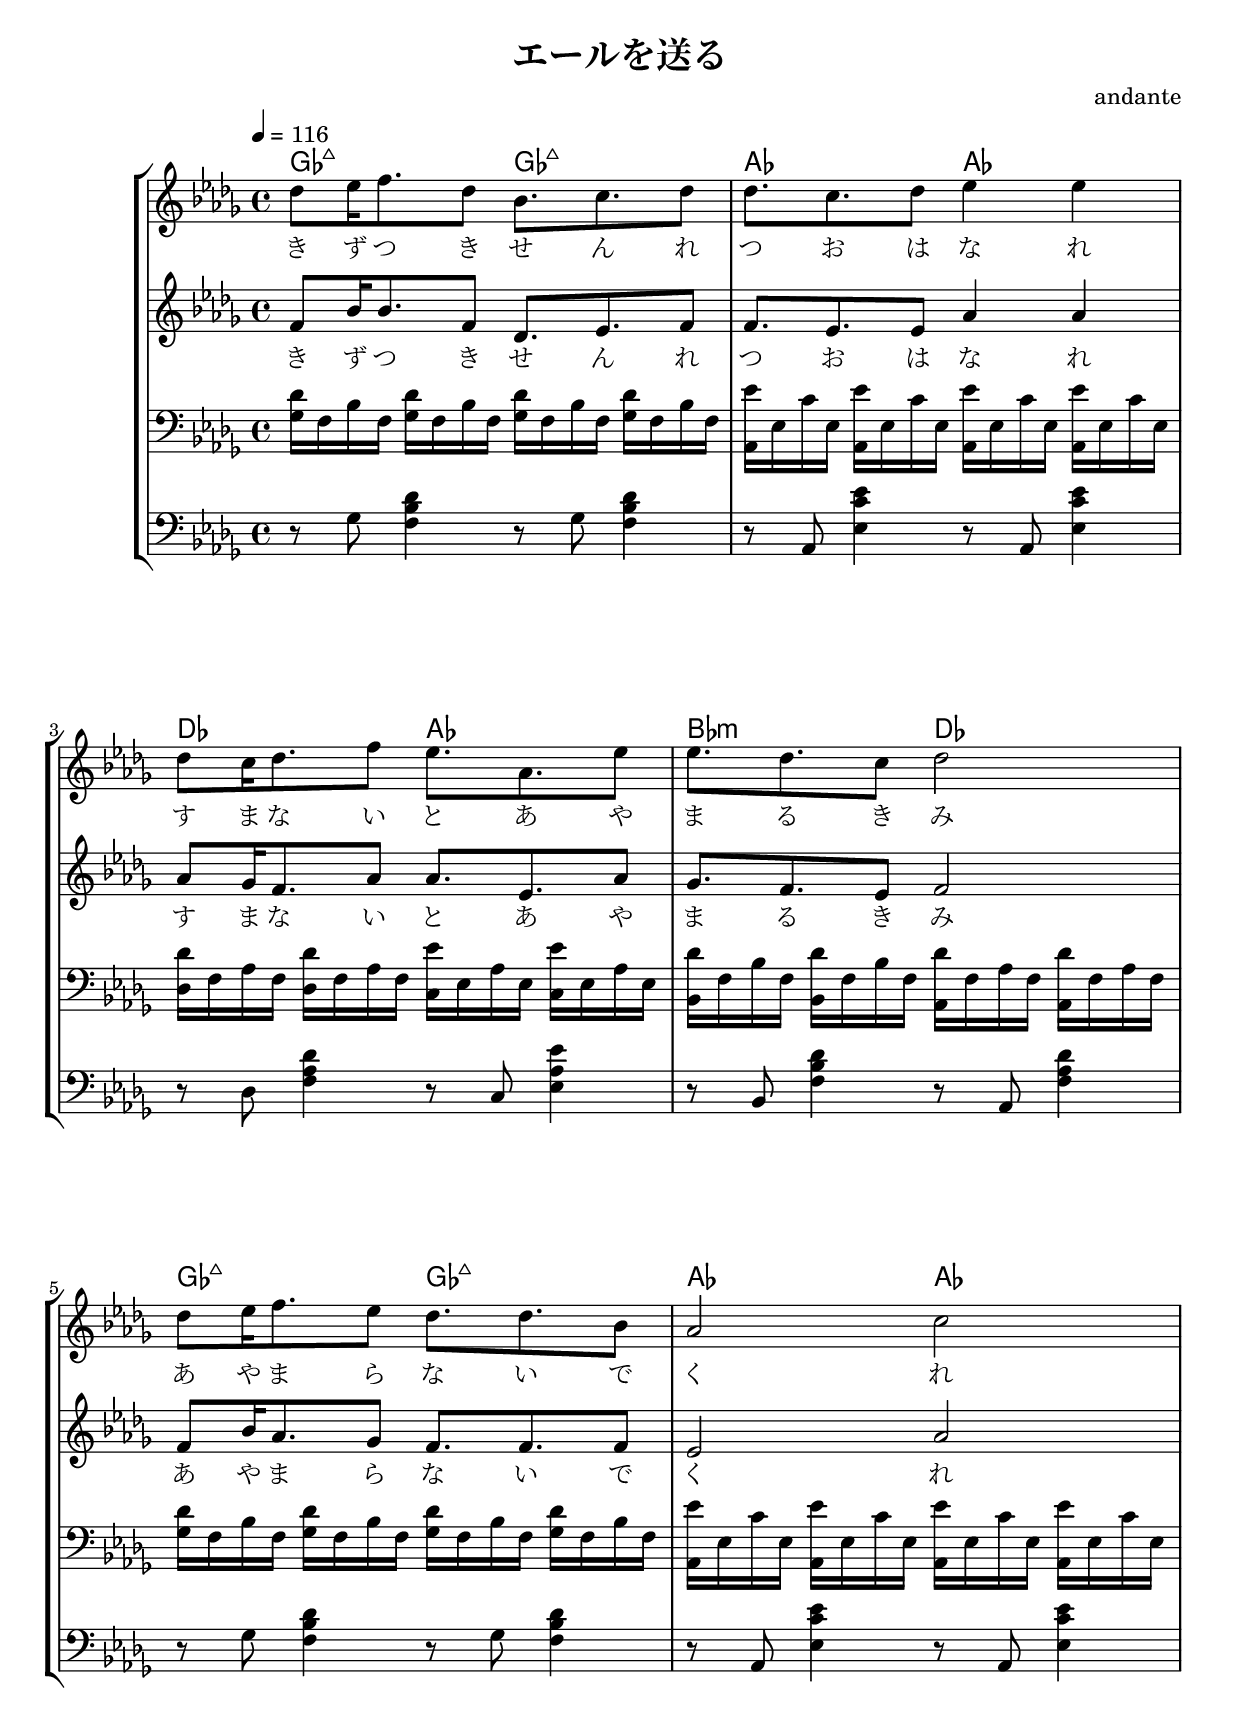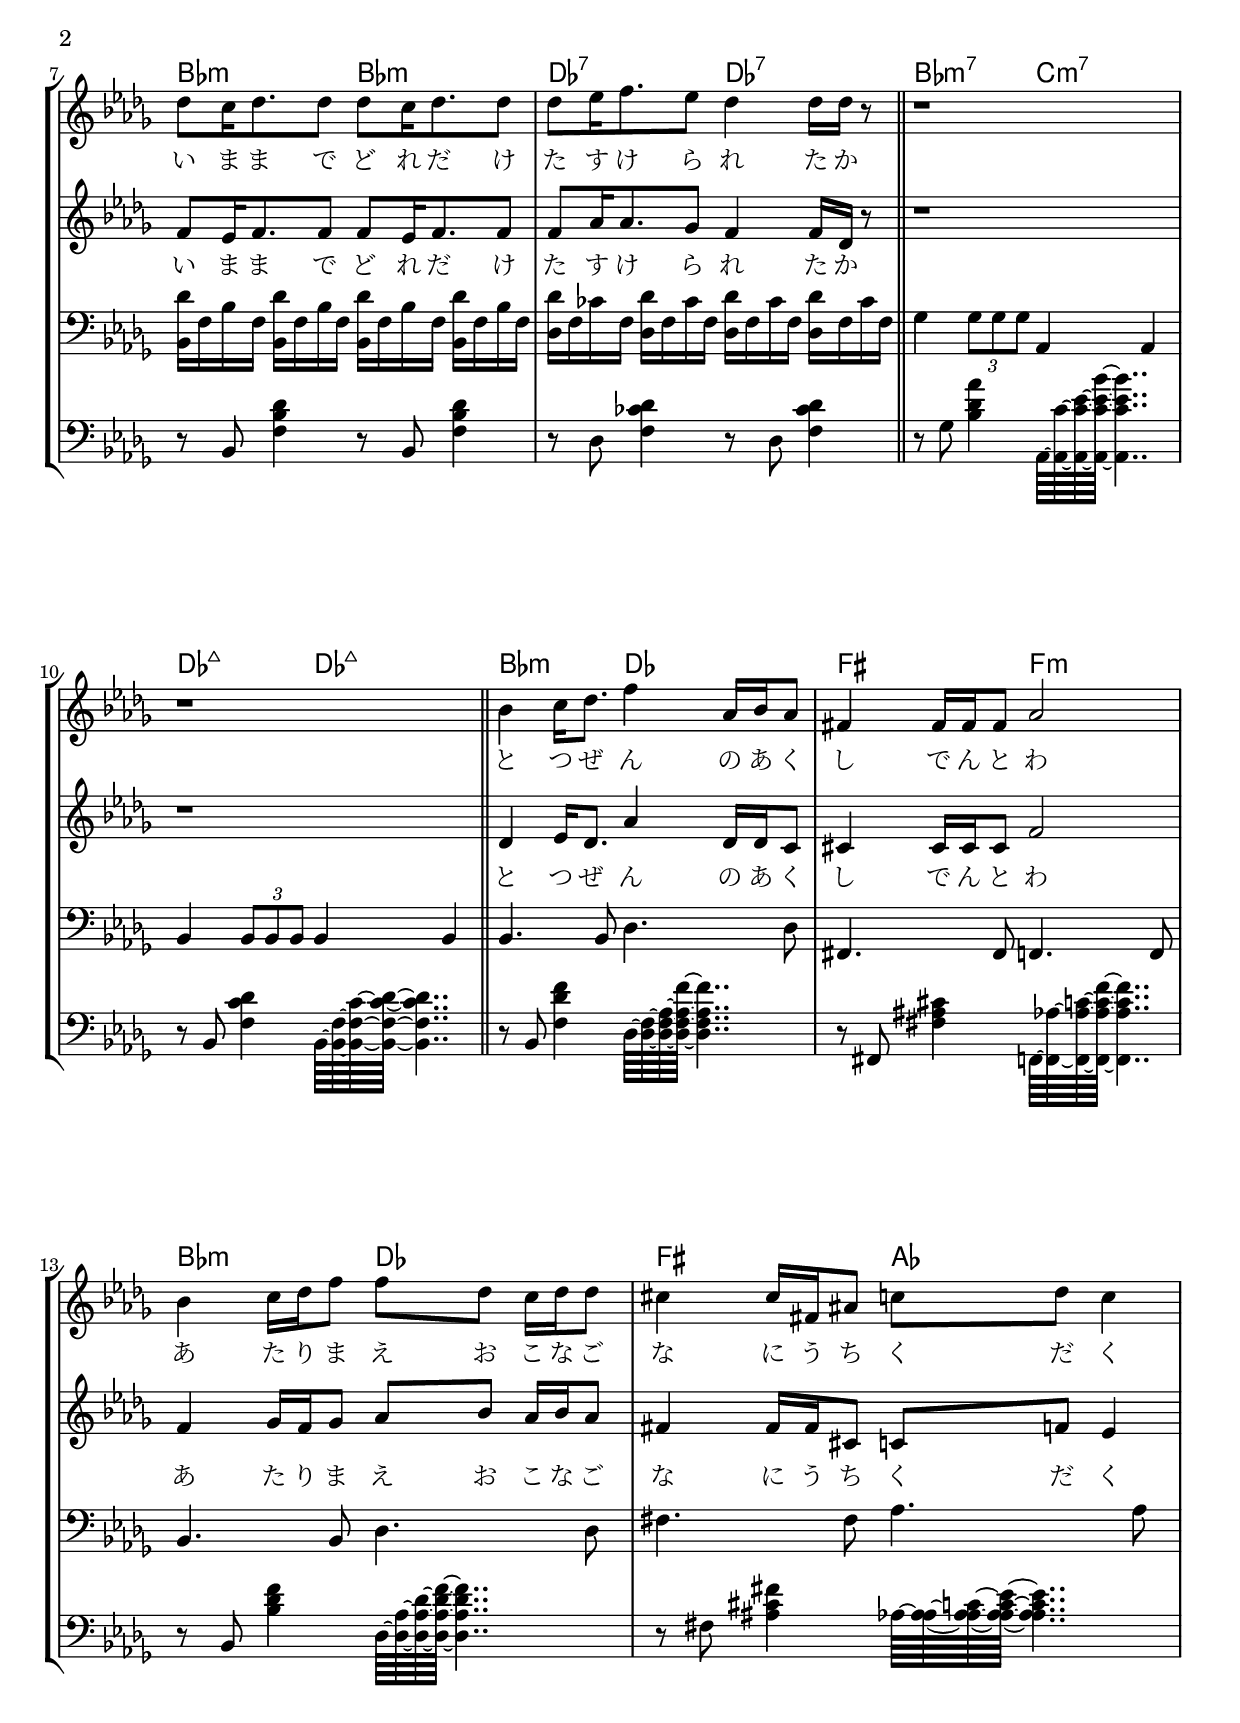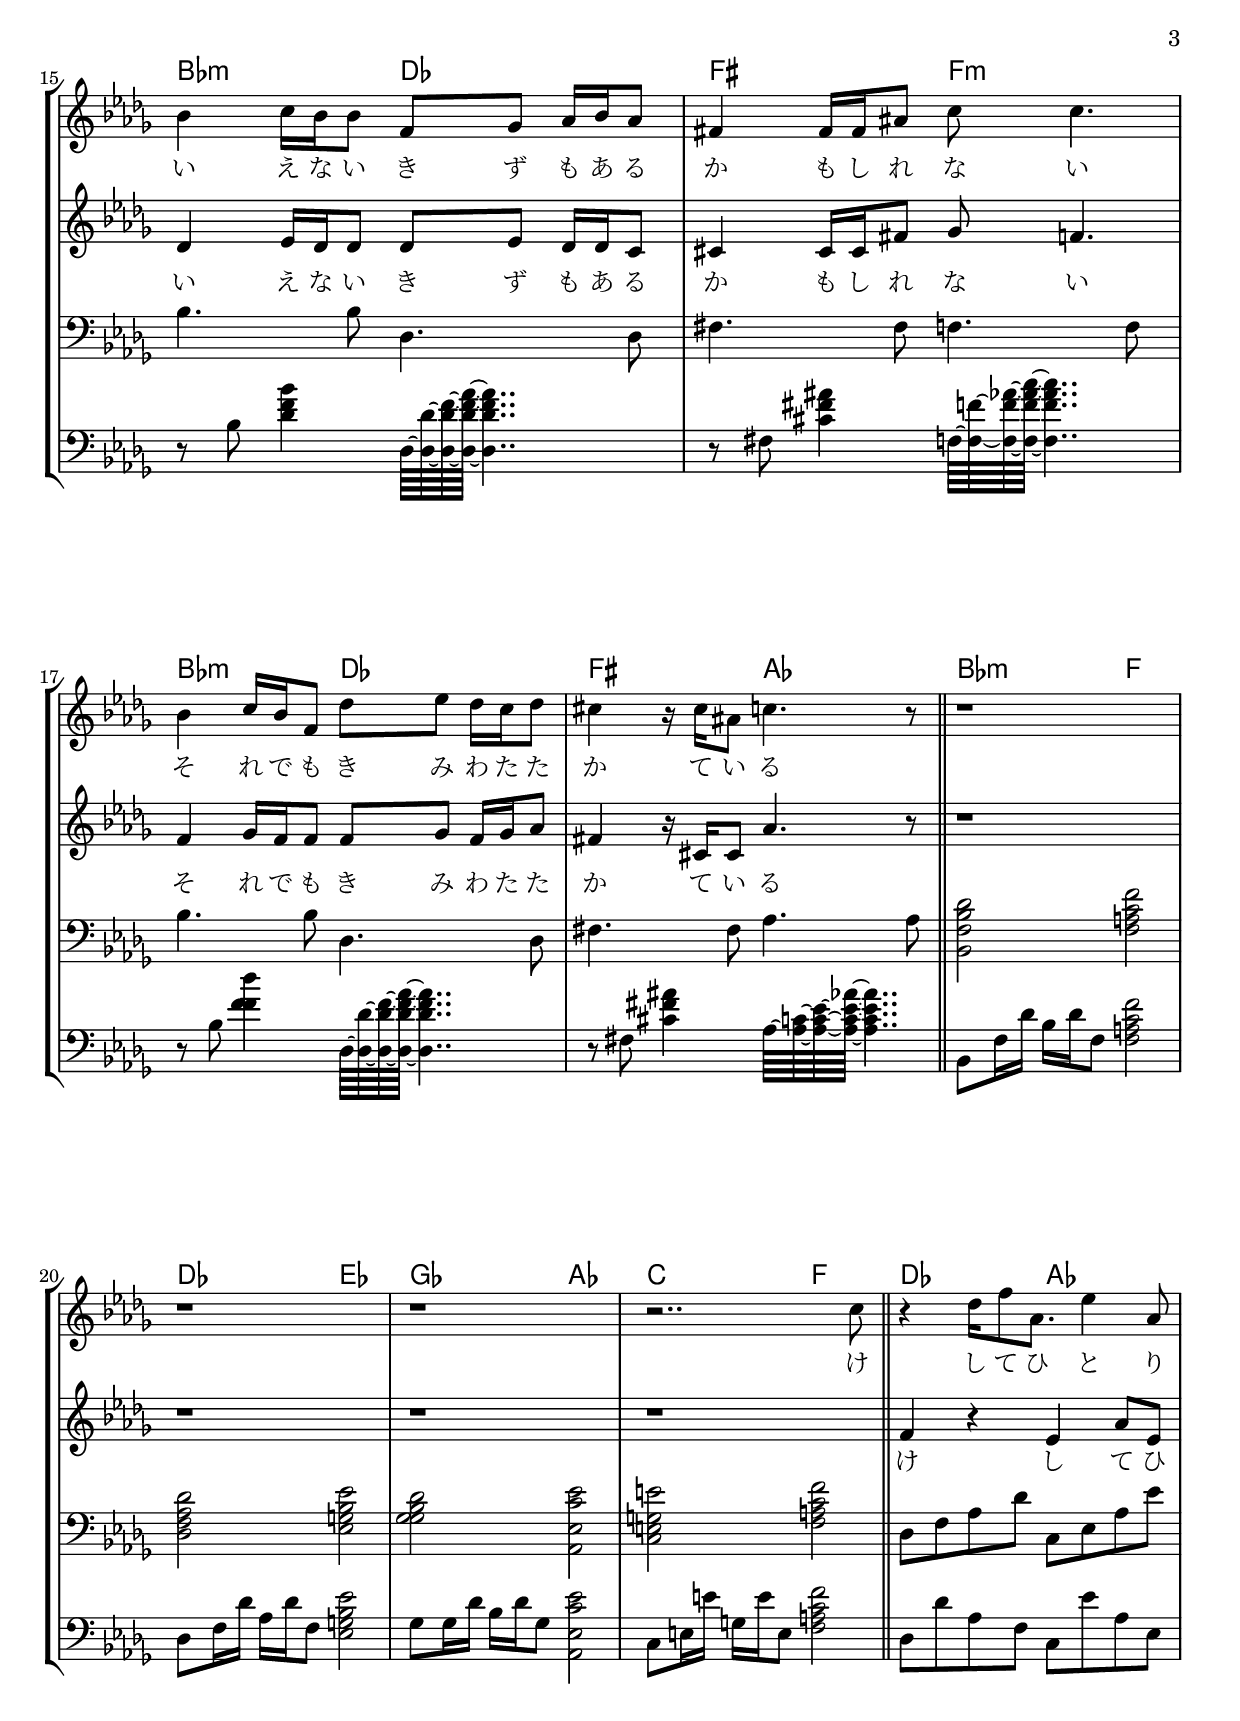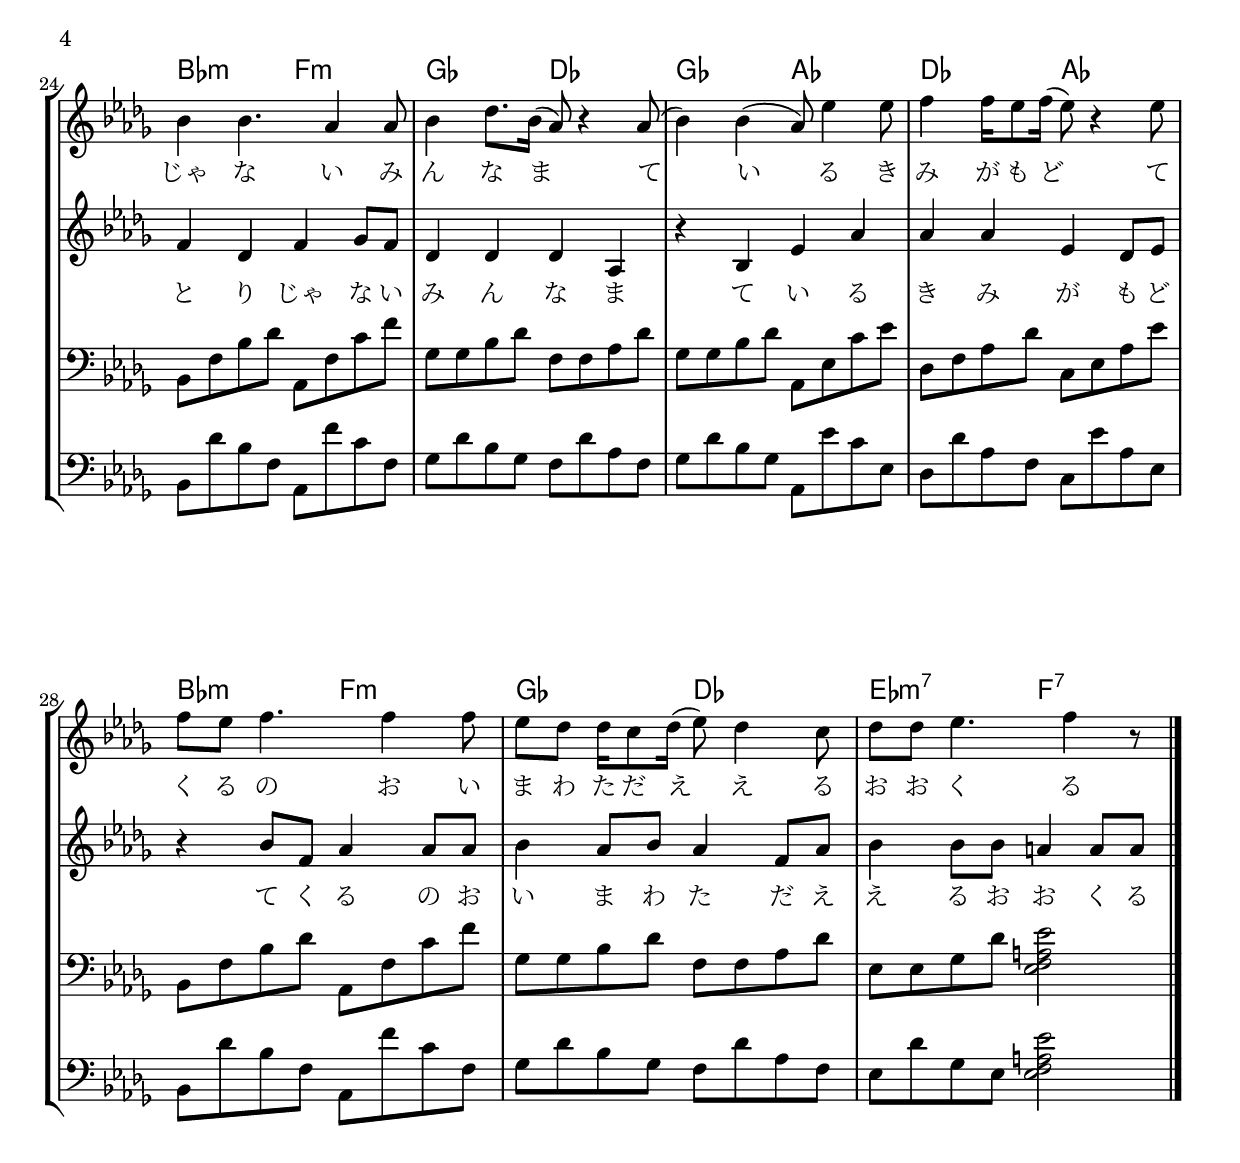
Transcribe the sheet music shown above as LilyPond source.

\version "2.12.1"

\header {
	title = \markup {エールを送る}
	composer = \markup \center-column {andante}
}

harmony = \chordmode {
	ges2:maj7 ges:maj7 as as des as bes:m des ges:maj7 ges:maj7 as as bes:m bes:m des:7 des:7 

	bes:min7 c:m7 des:maj7 des:maj7 

	bes:m des fis f:m bes:m des fis as bes:m des fis f:m bes:m des fis as 

	bes:m f des es ges as c f 

	des as bes:m f:m ges des ges as des as bes:m f:m ges des es:min7 f:7 
}

melody = {
	\set Staff.midiInstrument = #"mmi0.42"
		\key des \major
	\tempo 4 = 116
des''8  es''16  f''8.  des''8  bes'8.  c''8.  des''8 
	des''8.  c''8.  des''8  es''4  es''4 
	des''8  c''16  des''8.  f''8  es''8.  as'8.  es''8 
	es''8.  des''8.  c''8  des''2 
	des''8  es''16  f''8.  es''8  des''8.  des''8.  bes'8 
	as'2  c''2 
	des''8  c''16  des''8.  des''8  des''8  c''16  des''8.  des''8 
	des''8  es''16  f''8.  es''8  des''4  des''16  des''16  	r8 	r1 | r1   
	\set Staff.midiInstrument = #"mmi0.42"
	bes'4  c''16  des''8.  f''4  as'16  bes'16  as'8 
	fis'4  fis'16  fis'16  fis'8  as'2 
	bes'4  c''16  des''16  f''8  f''8  des''8  c''16  des''16  des''8 
	cis''4  cis''16  fis'16  ais'8  c''8  des''8  c''4 
	bes'4  c''16  bes'16  bes'8  f'8  ges'8  as'16  bes'16  as'8 
	fis'4  fis'16  fis'16  ais'8  c''8  c''4. 
	bes'4  c''16  bes'16  f'8  des''8  es''8  des''16  c''16  des''8 
	cis''4  r16  cis''16  ais'8  c''4.  	r8 	r1 | r1 | r1 | r2.. 
	\set Staff.midiInstrument = #"mmi0.42"
	c''8 
	r4  des''16  f''8  as'8.  es''4  as'8 
	bes'4  bes'4.  as'4  as'8 
	bes'4  des''8.  bes'16  (as'8)  r4  as'8 
	(bes'4)  bes'4  (as'8)  es''4  es''8 
	f''4  f''16  es''8  f''16  (es''8)  r4  es''8 
	f''8  es''8  f''4.  f''4  f''8 
	es''8  des''8  des''16  c''8  des''16  (es''8)  des''4  c''8 
	des''8  des''8  es''4.  f''4  	r8 	\bar "|."
}

words = \lyricmode {
	き  ず  つ  き  せ  ん  れ  つ  お  は  な  れ  す  ま  な  い  と  あ  や  ま  る  き  み  あ  や  ま  ら  な  い  で  く  れ  い  ま  ま  で  ど  れ  だ  け  た  す  け  ら  れ  た  か  
	
	と  つ  ぜ  ん  の  あ  く  し  で  ん  と  わ  あ  た  り  ま  え  お  こ  な  ご  な  に  う  ち  く  だ  く  い  え  な  い  き  ず  も  あ  る  か  も  し  れ  な  い  そ  れ  で  も  き  み  わ  た  た  か  て  い  る  
	
	け  し  て  ひ  と  り  じゃ  な  い  み  ん  な  ま  て  い  る  き  み  が  も  ど  て  く  る  の  お  い  ま  わ  た  だ  え  え  る  お  お  く  る  
}

secondmelody = {
	\set Staff.midiInstrument = #"mmi0.42"
		\key des \major
	\tempo 4 = 116
f'8  bes'16  bes'8.  f'8  des'8.  es'8.  f'8 
	f'8.  es'8.  es'8  as'4  as'4 
	as'8  ges'16  f'8.  as'8  as'8.  es'8.  as'8 
	ges'8.  f'8.  es'8  f'2 
	f'8  bes'16  as'8.  ges'8  f'8.  f'8.  f'8 
	es'2  as'2 
	f'8  es'16  f'8.  f'8  f'8  es'16  f'8.  f'8 
	f'8  as'16  as'8.  ges'8  f'4  f'16  des'16  	r8 	r1 | r1   
	\set Staff.midiInstrument = #"fss0.35"
	des'4  es'16  des'8.  as'4  des'16  des'16  c'8 
	cis'4  cis'16  cis'16  cis'8  f'2 
	f'4  ges'16  f'16  ges'8  as'8  bes'8  as'16  bes'16  as'8 
	fis'4  fis'16  fis'16  cis'8  c'8  f'8  es'4 
	des'4  es'16  des'16  des'8  des'8  es'8  des'16  des'16  c'8 
	cis'4  cis'16  cis'16  fis'8  ges'8  f'4. 
	f'4  ges'16  f'16  f'8  f'8  ges'8  f'16  ges'16  as'8 
	fis'4  r16  cis'16  cis'8  as'4.  	r8 	r1 | r1 | r1 | r1   
	\set Staff.midiInstrument = #"mmi0.34"
	 f'4  r4  es'4  as'8  es'8 
	f'4  des'4  f'4  ges'8  f'8 
	des'4  des'4  des'4  as4 
	r4  bes4  es'4  as'4 
	as'4  as'4  es'4  des'8  es'8 
	r4  bes'8  f'8  as'4  as'8  as'8 
	bes'4  as'8  bes'8  as'4  f'8  as'8 
	bes'4  bes'8  bes'8  a'4  a'8  a'8
	\bar "|."
}

secondwords = \lyricmode {
	き  ず  つ  き  せ  ん  れ  つ  お  は  な  れ  す  ま  な  い  と  あ  や  ま  る  き  み  あ  や  ま  ら  な  い  で  く  れ  い  ま  ま  で  ど  れ  だ  け  た  す  け  ら  れ  た  か  
	
	と  つ  ぜ  ん  の  あ  く  し  で  ん  と  わ  あ  た  り  ま  え  お  こ  な  ご  な  に  う  ち  く  だ  く  い  え  な  い  き  ず  も  あ  る  か  も  し  れ  な  い  そ  れ  で  も  き  み  わ  た  た  か  て  い  る  
	
	け  し  て  ひ  と  り  じゃ  な  い  み  ん  な  ま  て  い  る  き  み  が  も  ど  て  く  る  の  お  い  ま  わ  た  だ  え  え  る  お  お  く  る  
}

tempochange = {
	\tempo 4 = 116
	r1 | r1 | r1 | r1 | r1 | r1 | r1 | r1 \bar "||"
	\tempo 4 = 116
	r1 | r1 \bar "||"
	\tempo 4 = 116
	r1 | r1 | r1 | r1 | r1 | r1 | r1 | r1 \bar "||"
	\tempo 4 = 116
	r1 | r1 | r1 | r1 \bar "||"
	\tempo 4 = 116
	r1 | r1 | r1 | r1 | r1 | r1 | r1 | r1 \bar "|."
}

mainacc = {
	\clef bass
	\set Staff.midiInstrument = #"Acoustic grand"
	\key des \major
	\tempo 4 = 116
	<ges des'>16 f bes f <ges des'> f bes f
	<ges des'>16 f bes f <ges des'> f bes f
	<as, es'>16 es c' es <as, es'> es c' es
	<as, es'>16 es c' es <as, es'> es c' es
	<des des'>16 f as f <des des'> f as f
	<c es'>16 es as es <c es'> es as es
	<bes, des'>16 f bes f <bes, des'> f bes f
	<as, des'>16 f as f <as, des'> f as f
	<ges des'>16 f bes f <ges des'> f bes f
	<ges des'>16 f bes f <ges des'> f bes f
	<as, es'>16 es c' es <as, es'> es c' es
	<as, es'>16 es c' es <as, es'> es c' es
	<bes, des'>16 f bes f <bes, des'> f bes f
	<bes, des'>16 f bes f <bes, des'> f bes f
	<des des'>16 f ces' f <des des'> f ces' f
	<des des'>16 f ces' f <des des'> f ces' f
	\bar "||"

	\set Staff.midiInstrument = #"Electric Grand"
	ges4 \tuplet 3/2 { ges8 ges8 ges8 }
	as,4 as,4
	bes,4 \tuplet 3/2 { bes,8 bes,8 bes,8 }
	bes,4 bes,4
	\bar "||"

	\set Staff.midiInstrument = #"Distorted Guitar"
	bes,4.bes,8
	des4.des8
	fis,4.fis,8
	f,4.f,8
	bes,4.bes,8
	des4.des8
	fis4.fis8
	as4.as8
	bes4.bes8
	des4.des8
	fis4.fis8
	f4.f8
	bes4.bes8
	des4.des8
	fis4.fis8
	as4.as8
	\bar "||"

	\set Staff.midiInstrument = #"Church organ"
	<bes, f bes des'>2
	<f a c' f'>2
	<des f as des'>2
	<es g bes es'>2
	<ges ges bes des'>2
	<as, es c' es'>2
	<c e g e'>2
	<f a c' f'>2
	\bar "||"

	\set Staff.midiInstrument = #"Church organ"
	des8 f8 as8 des'8
	c8 es8 as8 es'8
	bes,8 f8 bes8 des'8
	as,8 f8 c'8 f'8
	ges8 ges8 bes8 des'8
	f8 f8 as8 des'8
	ges8 ges8 bes8 des'8
	as,8 es8 c'8 es'8
	des8 f8 as8 des'8
	c8 es8 as8 es'8
	bes,8 f8 bes8 des'8
	as,8 f8 c'8 f'8
	ges8 ges8 bes8 des'8
	f8 f8 as8 des'8
	es8 es8 ges8 des'8
	<f es a es'>2
	\bar "|."
}

subacc = {
	\clef bass
	\set Staff.midiInstrument = #"Acoustic Bass"
	\key des \major
	\tempo 4 = 116
	r8 ges <f bes des'>4
	r8 ges <f bes des'>4
	r8 as, <es c' es'>4
	r8 as, <es c' es'>4
	r8 des <f as des'>4
	r8 c <es as es'>4
	r8 bes, <f bes des'>4
	r8 as, <f as des'>4
	r8 ges <f bes des'>4
	r8 ges <f bes des'>4
	r8 as, <es c' es'>4
	r8 as, <es c' es'>4
	r8 bes, <f bes des'>4
	r8 bes, <f bes des'>4
	r8 des <f ces' des'>4
	r8 des <f ces' des'>4
	\bar "||"

	\set Staff.midiInstrument = #"Synth Bass 2"
	r8 ges8 <bes des' as'>4
	as,64~ <as,~ c'~> <as,~ c'~ es'~> <as, c' es' bes'>~ <as, c' es' bes'>4..
	r8 bes,8 <f c' des'>4
	bes,64~ <bes,~ f~> <bes,~ f~ c'~> <bes, f c' des'>~ <bes, f c' des'>4..
	\bar "||"

	\set Staff.midiInstrument = #"Koto"
	r8 bes,8 <f des' f'>4
	des64~ <des~ f~> <des~ f~ as~> <des f as f'>~ <des f as f'>4..
	r8 fis,8 <fis ais cis'>4
	f,64~ <f,~ as~> <f,~ as~ c'~> <f, as c' f'>~ <f, as c' f'>4..
	r8 bes,8 <bes des' f'>4
	des64~ <des~ as~> <des~ as~ des'~> <des as des' f'>~ <des as des' f'>4..
	r8 fis8 <ais cis' fis'>4
	as64~ <as~ as~> <as~ as~ c'~> <as as c' es'>~ <as as c' es'>4..
	r8 bes8 <des' f' bes'>4
	des64~ <des~ des'~> <des~ des'~ f'~> <des des' f' as'>~ <des des' f' as'>4..
	r8 fis8 <cis' fis' ais'>4
	f64~ <f~ f'~> <f~ f'~ as'~> <f f' as' c''>~ <f f' as' c''>4..
	r8 bes8 <f' f' des''>4
	des64~ <des~ des'~> <des~ des'~ f'~> <des des' f' as'>~ <des des' f' as'>4..
	r8 fis8 <cis' fis' ais'>4
	as64~ <as~ c'~> <as~ c'~ es'~> <as c' es' as'>~ <as c' es' as'>4..
	\bar "||"

	\set Staff.midiInstrument = #"Shamisen"
	bes,8 f16 des' bes des' f8
	<f a c' f'>2
	des8 f16 des' as des' f8
	<es g bes es'>2
	ges8 ges16 des' bes des' ges8
	<as, es c' es'>2
	c8 e16 e' g e' e8
	<f a c' f'>2
	\bar "||"

	\set Staff.midiInstrument = #"Synth Bass 1"
	des8 des' as f
	c8 es' as es
	bes,8 des' bes f
	as,8 f' c' f
	ges8 des' bes ges
	f8 des' as f
	ges8 des' bes ges
	as,8 es' c' es
	des8 des' as f
	c8 es' as es
	bes,8 des' bes f
	as,8 f' c' f
	ges8 des' bes ges
	f8 des' as f
	es8 des' ges es
	<f es a es'>2
	\bar "|."
}

percA = {
	\drummode {
	r4 sn2 sn8. sn16  |r4 sn2 sn8. sn16  |r4 sn2 sn8. sn16  |r4 sn2 sn8. sn16  |r4 sn2 sn8. sn16  |r4 sn2 sn8. sn16  |r4 sn2 sn8. sn16  |r8 sn8 sn4 sn8 sn8 sn16 sn8 sn16  \bar "||"
	r1  |hh4 hh4 hh2  \bar "||"
	r8 hho8 hho8 hho8 hho8 hho8 hho8 hho8  |hho8 hho8 hho8 hho8 hho8 hho8 hho8 hho8  |r8 hho8 hho8 hho8 hho8 hho8 hho8 hho8  |hho8 hho8 hho8 hho8 hho2  |r8 hho8 hho8 hho8 hho8 hho8 hho8 hho8  |hho8 hho8 hho8 hho8 hho8 hho8 hho8 hho8  |r8 hho8 hho8 hho8 hho8 hho8 hho8 hho8  |hho8 hho8 hho2.  \bar "||"
	hh8 hh8 hh8 hh8 hh8 hh8 hh8 hh8  |hh8 hh8 hh8 hh8 hh4 hh8 hh8  |hh8 hh8 hh8 hh8 hh8 hh8 hh8 hh8  |r8 hh2. r8  \bar "||"
	r2 hho2  |r2 hho2  |r2 hho2  |r2 hho2  |r2 hho2  |r2 hho2  |r2 hho2  |r2 hho2  \bar "|."
	}
}

percB = {
	\drummode {
	r4. r16 tommh8 tommh4. r16  |r1  |r4. r16 tommh8 tommh4. r16  |r1  |r4. r16 tommh8 tommh4. r16  |r1  |r4. r16 tommh8 tommh4. r16  |r1  \bar "||"
	sn4 sn4 sn4 sn4  |r4 sn4 r16 sn16 sn16 sn16 sn16 sn16 sn16 sn16  \bar "||"
	r8 sn4 sn4 sn4 sn8  |r8 sn4 sn4 sn4 sn8  |r8 sn4 sn4 sn4 sn8  |r8 sn4 sn8 sn8 sn16 sn4 r16  |r8 sn4 sn4 sn4 sn8  |r8 sn4 sn4 sn4 sn8  |r8 sn4 sn4 sn4 sn8  |r8 sn8. sn16 sn8 sn16 sn16 sn16 sn8. sn8  \bar "||"
	r4 sn8. sn8 sn8. sn8. sn16  |r4 sn8. sn8 sn8. sn4  |r4 sn8. sn8 sn8. sn8. sn16  |r4 sn2 sn4  \bar "||"
	r8 hh16 hh16 hh8 hh16 hh8. hh16 hh16 hh8 hh16 hh16  |hh8 hh16 hh16 hh8 hh16 hh8. hh16 hh16 hh8 hh8  |hh8 hh16 hh16 hh8 hh16 hh8. hh16 hh16 hh8 hh16 hh16  |hh8 hh16 hh16 hh8 hh16 hh8. hh16 hh16 hh8 hh8  |r8 hh16 hh16 hh8 hh16 hh8. hh16 hh16 hh8 hh16 hh16  |hh8 hh16 hh16 hh8 hh16 hh8. hh16 hh16 hh8 hh8  |hh8 hh16 hh16 hh8 hh16 hh8. hh16 hh16 hh8 hh16 hh16  |hh8 hh16 hh16 hh8 hh16 hh8 hh4. r16  \bar "|."
	}
}

percC = {
	\drummode {
	r8 toml8 toml8 toml8 toml8 toml8 toml8 toml8  |toml8 toml8 toml8 toml8 toml8 toml8 toml8 toml8  |toml8 toml8 toml8 toml8 toml8 toml8 toml8 toml8  |toml8 toml8 toml8 toml8 toml8 toml8 toml8 toml8  |r8 toml8 toml8 toml8 toml8 toml8 toml8 toml8  |toml8 toml8 toml8 toml8 toml8 toml8 toml8 toml8  |toml8 toml8 toml8 toml8 toml8 toml8 toml8 toml8  |toml8 toml8 toml8 toml8 toml8 toml8 toml8 toml8  \bar "||"
	bd16 bd16 bd16 bd16 bd16 bd16 bd16 bd16 bd16 bd16 bd16 bd16 bd16 bd16 bd16 bd16  |bd8 bd8 bd8 bd8 bd8 bd8 bd8 bd8  \bar "||"
	bd4 bd4 bd8. bd8 bd8.  |bd4 bd4 bd8. bd8 bd8.  |bd4 bd4 bd8. bd8 bd8.  |bd4 bd4 r16 bd4. r16  |bd4 bd4 bd8. bd8 bd8.  |bd4 bd4 bd8. bd8 bd8.  |bd4 bd4 bd8. bd8 bd8.  |bd8 bd8 bd8. bd8. bd8 bd8 bd8  \bar "||"
	bd8 bd4 bd2 bd8  |bd8 bd2 bd4.  |bd8 bd4 bd2 bd8  |bd8 bd4. bd4. bd8  \bar "||"
	r4 sn2 sn4  |r4 sn2 sn4  |r4 sn2 sn4  |r4 sn2 sn4  |r4 sn2 sn4  |r4 sn2 sn4  |r4 sn2 sn4  |r4 sn4. sn16 sn8 sn16 sn16 sn16  \bar "|."
	}
}

percD = {
	\drummode {
	r1  |r4. r16 tomfh8 tomfh4. r16  |r1  |r4. r16 tomfh8 tomfh4. r16  |r1  |r4. r16 tomfh8 tomfh4. r16  |r1  |r4. r16 tomfh2 r16  \bar "||"
	r1  |r8 hho4 hho2 r8  \bar "||"
	cymc1  |r1  |cymc1  |r1  |cymc1  |r1  |cymc1  |r1  \bar "||"
	r1  |r2 r8 hho4.  |r1  |r4. r16 hho2 r16  \bar "||"
	bd8 bd4 bd4 r16 bd8. bd8  |bd8 bd4 bd4 r16 bd8. bd8  |bd8 bd4 bd4 r16 bd8. bd8  |bd8 bd4 bd4 r16 bd8. bd8  |bd8 bd4 bd4 r16 bd8. bd8  |bd8 bd4 bd4 r16 bd8. bd8  |bd8 bd4 bd4 r16 bd8. bd8  |bd4. bd8. bd4. r16  \bar "|."
	}
}

percE = {
	\drummode {
	bd4. r16 bd8. bd4.  |bd8. bd4. r16 bd4 bd8  |bd8. bd4 bd8. bd4.  |bd8. bd4. r16 bd4 bd8  |bd4. r16 bd8. bd4.  |bd8. bd4. r16 bd4 bd8  |bd8. bd4 bd8. bd4.  |bd4. bd8 bd4 r16 bd8.  \bar "||"
	cymc4 cymc4 cymc4 cymc4  |r1 \bar "||"
	r1 |r1 |r1 |r2. tommh16 tommh8.  |r1 |r1 |r1 |r2. tommh16 tommh8.  \bar "||"
	r1 |r1 |r1 |cymc1  \bar "||"
	cymc1  |r1 |r1 |r1 |cymc1  |r1 |r1 |r2. cymc4  \bar "|."
	}
}

percF = {
	\drummode {
	cymc1  |r1 |r1 |r1 |cymc1  |r1 |r1 |r1 \bar "||"
	r8 tommh2 tommh8. tommh16 tommh8  |r1 \bar "||"
	r1 |r1 |r1 |r2. r8 tomfh16 tomfh16  |r1 |r1 |r1 |r2. r8 tomfh8  \bar "||"
	r1 |r1 |r1 |r4 r16 tommh16 tommh4. tommh4  \bar "||"
	r1 | r1 | r1 | r1 | r1 | r1 | r1 | r1 \bar "|."
	}
}

percG = {
	\drummode {
	r1 | r1 | r1 | r1 | r1 | r1 | r1 | r1 \bar "||"
	r4. toml16 toml2 toml16  |r1 \bar "||"
	r1 |r1 |r1 |r1 |r1 |r1 |r1 |r2. tomml16 tomml8.  \bar "||"
	r1 |r1 |r1 |r4. r16 tomml4. tomml8.  \bar "||"
	r1 | r1 | r1 | r1 | r1 | r1 | r1 | r1 \bar "|."
	}
}

percH = {
	\drummode {
	r1 | r1 | r1 | r1 | r1 | r1 | r1 | r1 \bar "||"
	r1 | r1 \bar "||"
	r1 | r1 | r1 | r1 | r1 | r1 | r1 | r1 \bar "||"
	r1 |r1 |r1 |r2 r16 toml8 toml4 r16  \bar "||"
	r1 | r1 | r1 | r1 | r1 | r1 | r1 | r1 \bar "|."
	}
}

percI = {
	\drummode {
	r1 | r1 | r1 | r1 | r1 | r1 | r1 | r1 \bar "||"
	r1 | r1 \bar "||"
	r1 | r1 | r1 | r1 | r1 | r1 | r1 | r1 \bar "||"
	r1 |r1 |r1 |r2 r8 tomfh4 tomfh8  \bar "||"
	r1 | r1 | r1 | r1 | r1 | r1 | r1 | r1 \bar "|."
	}
}

\score {
	<<
		\new StaffGroup <<
			\new ChordNames {\harmony}
			\new Voice = "melody" {\melody}
			\new Lyrics \lyricsto "melody" \words
			\new Voice = "secondmelody" {\secondmelody}
			\new Lyrics \lyricsto "secondmelody" \secondwords
			\new Staff = "mainacc" {\mainacc}
			\new Staff = "subacc" {\subacc}
		>>
	>>
	\layout { }
}
